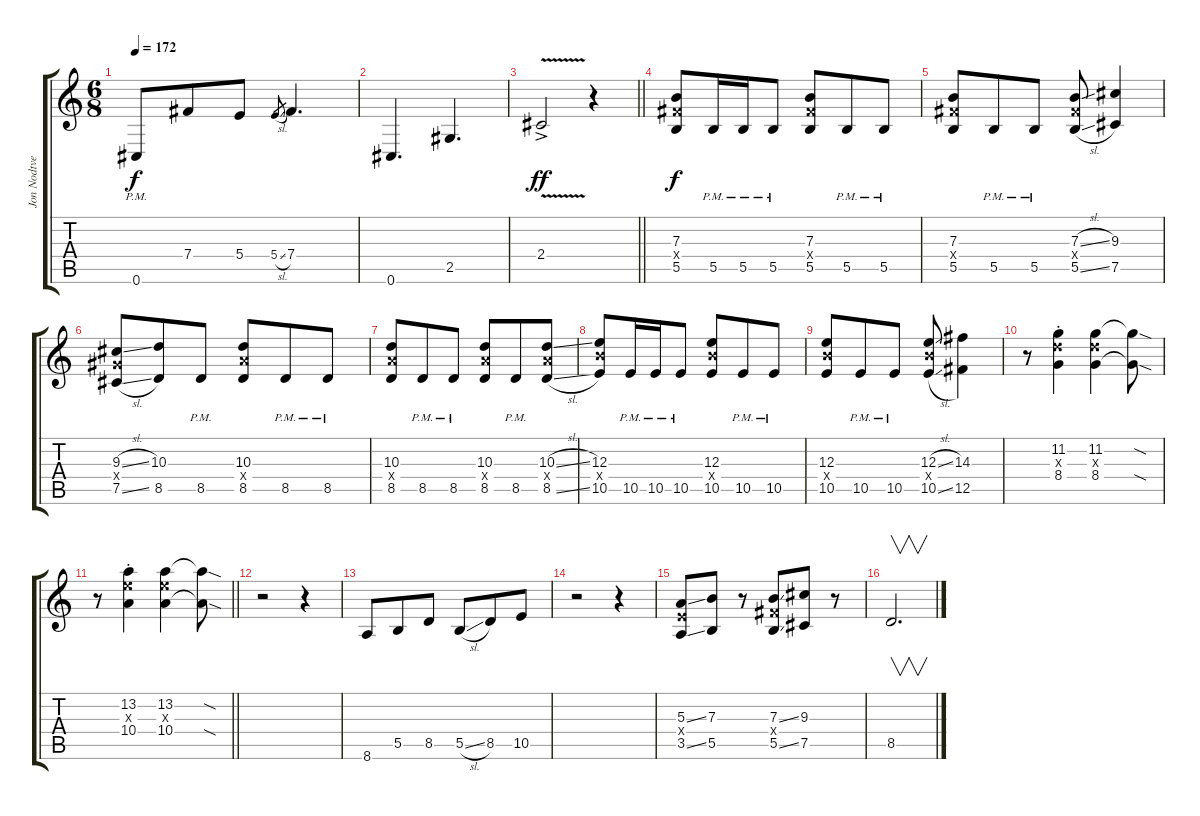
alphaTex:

\track ("Jon Nodtveidt (Lead)" "Jon Nodtve") {instrument distortionguitar}
\staff {score tabs}
\tuning (Db4 Ab3 E3 B2 Gb2 Db2) {hide}
\ts (6 8)
\tempo 172
\clef g2
\ks c
0.6{pm}.8{dy f} 7.4.8 5.4.8 5.4{sl}.8{gr} 7.4.4{d} |
0.6.4{d} 2.5.4{d} |
\barLineRight lightlight
2.4{v ac}.2{dy ff} r.4 |
(7.3 7.4{x} 5.5).8{dy f} 5.5{pm}.16 5.5{pm}.16 5.5{pm}.8 (7.3 7.4{x} 5.5).8 5.5{pm}.8 5.5{pm}.8 |
(7.3 7.4{x} 5.5).8 5.5{pm}.8 5.5{pm}.8 (7.3{sl} 7.4{x} 5.5{sl}).8 (9.3 7.5).4 |
(9.3{sl} 9.4{x} 7.5{sl}).8 (10.3 8.5).8 8.5{pm}.8 (10.3 10.4{x} 8.5).8 8.5{pm}.8 8.5{pm}.8 |
(10.3 10.4{x} 8.5).8 8.5{pm}.8 8.5{pm}.8 (10.3 10.4{x} 8.5).8 8.5{pm}.8 (10.3{sl} 10.4{x} 8.5{sl}).8 |
(12.3 12.4{x} 10.5).8 10.5{pm}.16 10.5{pm}.16 10.5{pm}.8 (12.3 12.4{x} 10.5).8 10.5{pm}.8 10.5{pm}.8 |
(12.3 12.4{x} 10.5).8 10.5{pm}.8 10.5{pm}.8 (12.3{sl} 12.4{x} 10.5{sl}).8 (14.3 12.5).4 |
r.8 (11.2{st} 10.3{st x} 8.4{st}).4 (11.2 10.3{x} 8.4).4 (11.2{sod t} 8.4{sod t}).8 |
\barLineRight lightlight
r.8 (13.2{st} 12.3{st x} 10.4{st}).4 (13.2 12.3{x} 10.4).4 (13.2{sod t} 10.4{sod t}).8 |
r.2 r.4 |
8.6.8 5.5.8 8.5.8 5.5{sl}.8 8.5.8 10.5.8 |
r.2 r.4 |
(5.3{ss} 5.4{x} 3.5{ss}).8 (7.3 5.5).8 r.8 (7.3{ss} 7.4{x} 5.5{ss}).8 (9.3 7.5).8 r.8 |
8.5.2{v d}
